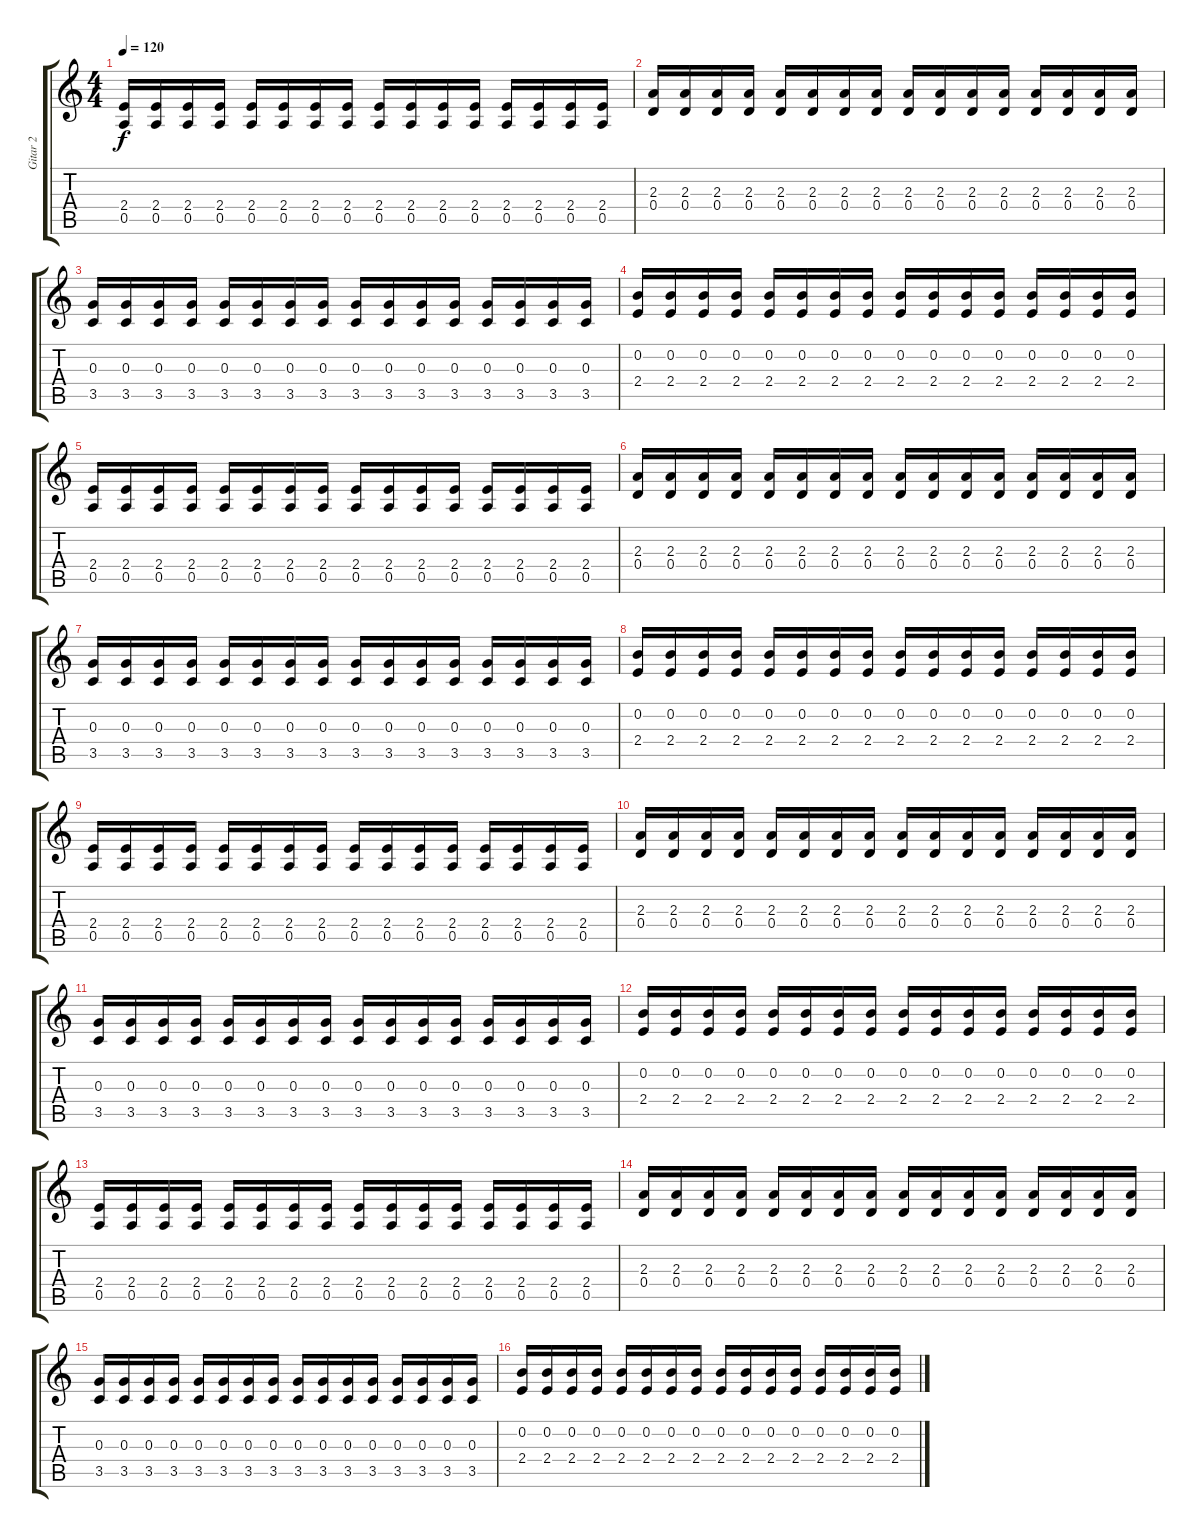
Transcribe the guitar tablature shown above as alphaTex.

\track ("Gitar 2" "Gitar 2") {instrument distortionguitar}
\staff {score tabs}
\tuning (E4 B3 G3 D3 A2 E2) {hide}
\ts (4 4)
\tempo 120
\clef g2
\ks c
(2.4 0.5).16{dy f} (2.4 0.5).16 (2.4 0.5).16 (2.4 0.5).16 (2.4 0.5).16 (2.4 0.5).16 (2.4 0.5).16 (2.4 0.5).16 (2.4 0.5).16 (2.4 0.5).16 (2.4 0.5).16 (2.4 0.5).16 (2.4 0.5).16 (2.4 0.5).16 (2.4 0.5).16 (2.4 0.5).16 |
(2.3 0.4).16 (2.3 0.4).16 (2.3 0.4).16 (2.3 0.4).16 (2.3 0.4).16 (2.3 0.4).16 (2.3 0.4).16 (2.3 0.4).16 (2.3 0.4).16 (2.3 0.4).16 (2.3 0.4).16 (2.3 0.4).16 (2.3 0.4).16 (2.3 0.4).16 (2.3 0.4).16 (2.3 0.4).16 |
(0.3 3.5).16 (0.3 3.5).16 (0.3 3.5).16 (0.3 3.5).16 (0.3 3.5).16 (0.3 3.5).16 (0.3 3.5).16 (0.3 3.5).16 (0.3 3.5).16 (0.3 3.5).16 (0.3 3.5).16 (0.3 3.5).16 (0.3 3.5).16 (0.3 3.5).16 (0.3 3.5).16 (0.3 3.5).16 |
(0.2 2.4).16 (0.2 2.4).16 (0.2 2.4).16 (0.2 2.4).16 (0.2 2.4).16 (0.2 2.4).16 (0.2 2.4).16 (0.2 2.4).16 (0.2 2.4).16 (0.2 2.4).16 (0.2 2.4).16 (0.2 2.4).16 (0.2 2.4).16 (0.2 2.4).16 (0.2 2.4).16 (0.2 2.4).16 |
(2.4 0.5).16 (2.4 0.5).16 (2.4 0.5).16 (2.4 0.5).16 (2.4 0.5).16 (2.4 0.5).16 (2.4 0.5).16 (2.4 0.5).16 (2.4 0.5).16 (2.4 0.5).16 (2.4 0.5).16 (2.4 0.5).16 (2.4 0.5).16 (2.4 0.5).16 (2.4 0.5).16 (2.4 0.5).16 |
(2.3 0.4).16 (2.3 0.4).16 (2.3 0.4).16 (2.3 0.4).16 (2.3 0.4).16 (2.3 0.4).16 (2.3 0.4).16 (2.3 0.4).16 (2.3 0.4).16 (2.3 0.4).16 (2.3 0.4).16 (2.3 0.4).16 (2.3 0.4).16 (2.3 0.4).16 (2.3 0.4).16 (2.3 0.4).16 |
(0.3 3.5).16 (0.3 3.5).16 (0.3 3.5).16 (0.3 3.5).16 (0.3 3.5).16 (0.3 3.5).16 (0.3 3.5).16 (0.3 3.5).16 (0.3 3.5).16 (0.3 3.5).16 (0.3 3.5).16 (0.3 3.5).16 (0.3 3.5).16 (0.3 3.5).16 (0.3 3.5).16 (0.3 3.5).16 |
(0.2 2.4).16 (0.2 2.4).16 (0.2 2.4).16 (0.2 2.4).16 (0.2 2.4).16 (0.2 2.4).16 (0.2 2.4).16 (0.2 2.4).16 (0.2 2.4).16 (0.2 2.4).16 (0.2 2.4).16 (0.2 2.4).16 (0.2 2.4).16 (0.2 2.4).16 (0.2 2.4).16 (0.2 2.4).16 |
(2.4 0.5).16 (2.4 0.5).16 (2.4 0.5).16 (2.4 0.5).16 (2.4 0.5).16 (2.4 0.5).16 (2.4 0.5).16 (2.4 0.5).16 (2.4 0.5).16 (2.4 0.5).16 (2.4 0.5).16 (2.4 0.5).16 (2.4 0.5).16 (2.4 0.5).16 (2.4 0.5).16 (2.4 0.5).16 |
(2.3 0.4).16 (2.3 0.4).16 (2.3 0.4).16 (2.3 0.4).16 (2.3 0.4).16 (2.3 0.4).16 (2.3 0.4).16 (2.3 0.4).16 (2.3 0.4).16 (2.3 0.4).16 (2.3 0.4).16 (2.3 0.4).16 (2.3 0.4).16 (2.3 0.4).16 (2.3 0.4).16 (2.3 0.4).16 |
(0.3 3.5).16 (0.3 3.5).16 (0.3 3.5).16 (0.3 3.5).16 (0.3 3.5).16 (0.3 3.5).16 (0.3 3.5).16 (0.3 3.5).16 (0.3 3.5).16 (0.3 3.5).16 (0.3 3.5).16 (0.3 3.5).16 (0.3 3.5).16 (0.3 3.5).16 (0.3 3.5).16 (0.3 3.5).16 |
(0.2 2.4).16 (0.2 2.4).16 (0.2 2.4).16 (0.2 2.4).16 (0.2 2.4).16 (0.2 2.4).16 (0.2 2.4).16 (0.2 2.4).16 (0.2 2.4).16 (0.2 2.4).16 (0.2 2.4).16 (0.2 2.4).16 (0.2 2.4).16 (0.2 2.4).16 (0.2 2.4).16 (0.2 2.4).16 |
(2.4 0.5).16 (2.4 0.5).16 (2.4 0.5).16 (2.4 0.5).16 (2.4 0.5).16 (2.4 0.5).16 (2.4 0.5).16 (2.4 0.5).16 (2.4 0.5).16 (2.4 0.5).16 (2.4 0.5).16 (2.4 0.5).16 (2.4 0.5).16 (2.4 0.5).16 (2.4 0.5).16 (2.4 0.5).16 |
(2.3 0.4).16 (2.3 0.4).16 (2.3 0.4).16 (2.3 0.4).16 (2.3 0.4).16 (2.3 0.4).16 (2.3 0.4).16 (2.3 0.4).16 (2.3 0.4).16 (2.3 0.4).16 (2.3 0.4).16 (2.3 0.4).16 (2.3 0.4).16 (2.3 0.4).16 (2.3 0.4).16 (2.3 0.4).16 |
(0.3 3.5).16 (0.3 3.5).16 (0.3 3.5).16 (0.3 3.5).16 (0.3 3.5).16 (0.3 3.5).16 (0.3 3.5).16 (0.3 3.5).16 (0.3 3.5).16 (0.3 3.5).16 (0.3 3.5).16 (0.3 3.5).16 (0.3 3.5).16 (0.3 3.5).16 (0.3 3.5).16 (0.3 3.5).16 |
(0.2 2.4).16 (0.2 2.4).16 (0.2 2.4).16 (0.2 2.4).16 (0.2 2.4).16 (0.2 2.4).16 (0.2 2.4).16 (0.2 2.4).16 (0.2 2.4).16 (0.2 2.4).16 (0.2 2.4).16 (0.2 2.4).16 (0.2 2.4).16 (0.2 2.4).16 (0.2 2.4).16 (0.2 2.4).16
